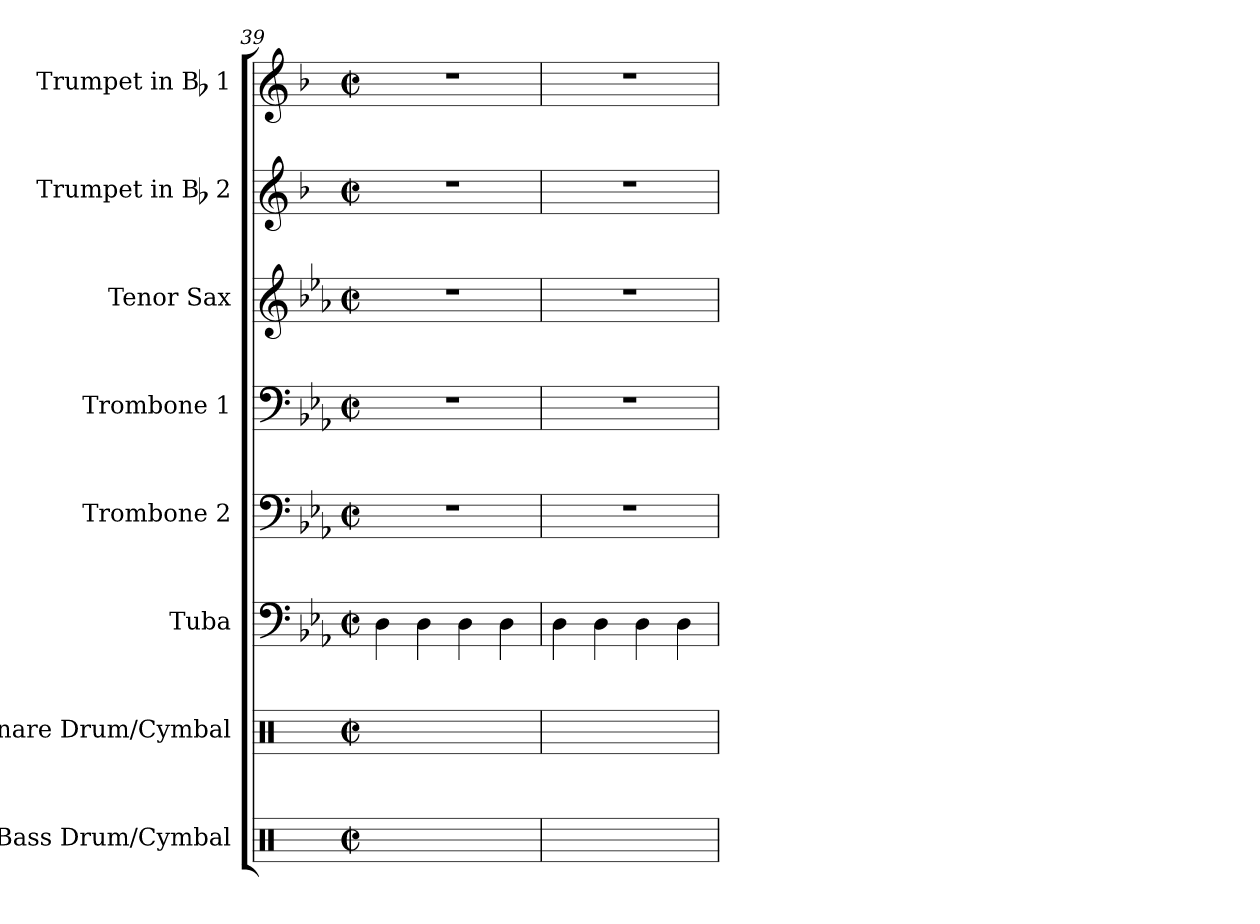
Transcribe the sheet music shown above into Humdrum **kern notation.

**kern	**kern	**kern	**kern	**kern	**kern	**kern	**kern
*part8	*part7	*part6	*part5	*part4	*part3	*part2	*part1
*staff8	*staff7	*staff6	*staff5	*staff4	*staff3	*staff2	*staff1
*I"Bass Drum/Cymbal	*I"Snare Drum/Cymbal	*I"Tuba	*I"Trombone 2	*I"Trombone 1	*I"Tenor Sax	*I"Trumpet in Bb 2	*I"Trumpet in Bb 1
*I'B.D./Cym	*I'S.D./Cym	*I'Tuba	*I'Tbn. 2	*I'Tbn. 1	*I'T. Sx.	*	*
*clefX	*clefX	*clefF4	*clefF4	*clefF4	*clefG2	*clefG2	*clefG2
*	*	*	*	*	*ITrd8c14	*ITrd1c2	*ITrd1c2
*k[]	*k[]	*k[b-e-a-]	*k[b-e-a-]	*k[b-e-a-]	*k[b-e-a-]	*k[b-e-a-]	*k[b-e-a-]
*C:	*C:	*E-:	*E-:	*E-:	*E-:	*E-:	*E-:
*M2/2	*M2/2	*M2/2	*M2/2	*M2/2	*M2/2	*M2/2	*M2/2
*met(c|)	*met(c|)	*met(c|)	*met(c|)	*met(c|)	*met(c|)	*met(c|)	*met(c|)
=39	=39	=39	=39	=39	=39	=39	=39
4Ri\	4Ri\	4Di\	1r	1r	1r	1r	1r
4Ri\	4Ri\	4Di\	.	.	.	.	.
4Ri\	4Ri\	4Di\	.	.	.	.	.
4Ri\	4Ri\	4Di\	.	.	.	.	.
=40	=40	=40	=40	=40	=40	=40	=40
4Ri\	4Ri\	4Di\	1r	1r	1r	1r	1r
4Ri\	4Ri\	4Di\	.	.	.	.	.
4Ri\	4Ri\	4Di\	.	.	.	.	.
4Ri\	4Ri\	4Di\	.	.	.	.	.
=	=	=	=	=	=	=	=
*-	*-	*-	*-	*-	*-	*-	*-
